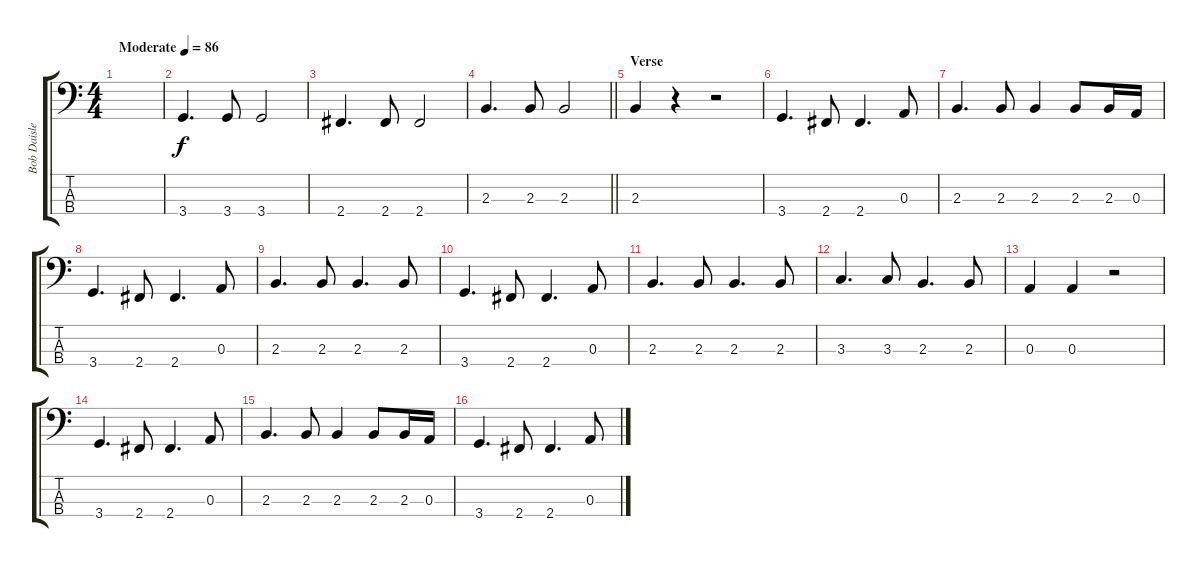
\track ("Bob Daisley" "Bob Daisle") {instrument electricbasspick}
\staff {score tabs}
\tuning (G2 D2 A1 E1) {hide}
\ts (4 4)
\tempo (86 "Moderate")
\clef f4
\ks c
|
3.4.4{d} 3.4.8 3.4.2 |
2.4.4{d} 2.4.8 2.4.2 |
\barLineRight lightlight
2.3.4{d} 2.3.8 2.3.2 |
\section ("" "Verse")
2.3.4 r.4 r.2 |
3.4.4{d} 2.4.8 2.4.4{d} 0.3.8 |
2.3.4{d} 2.3.8 2.3.4 2.3.8 2.3.16 0.3.16 |
3.4.4{d} 2.4.8 2.4.4{d} 0.3.8 |
2.3.4{d} 2.3.8 2.3.4{d} 2.3.8 |
3.4.4{d} 2.4.8 2.4.4{d} 0.3.8 |
2.3.4{d} 2.3.8 2.3.4{d} 2.3.8 |
3.3.4{d} 3.3.8 2.3.4{d} 2.3.8 |
0.3.4 0.3.4 r.2 |
3.4.4{d} 2.4.8 2.4.4{d} 0.3.8 |
2.3.4{d} 2.3.8 2.3.4 2.3.8 2.3.16 0.3.16 |
3.4.4{d txt ""} 2.4.8 2.4.4{d} 0.3.8
